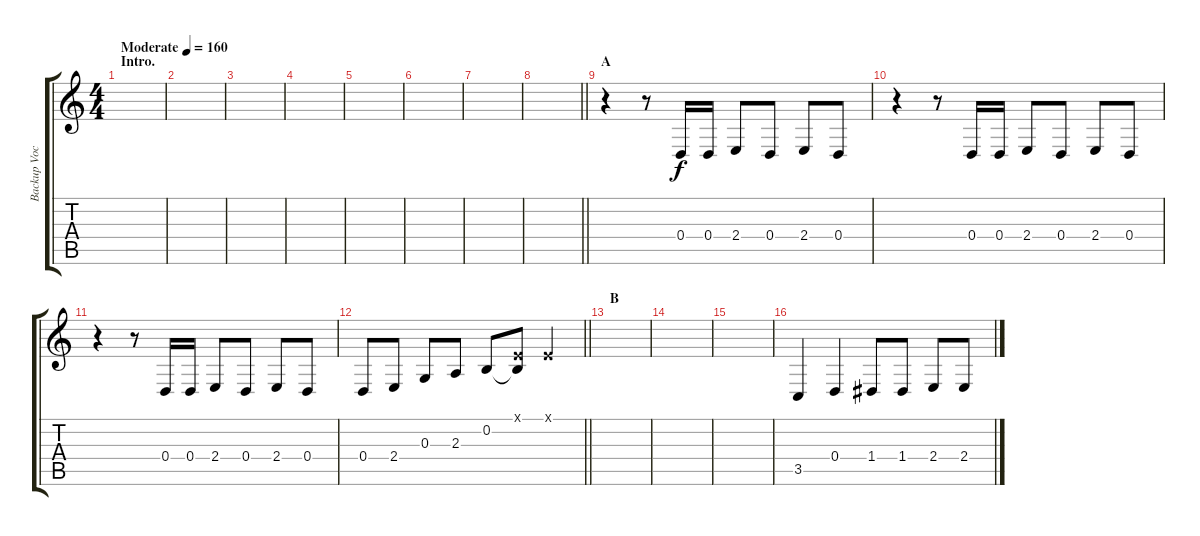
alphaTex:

\track ("Backup Vocals" "Backup Voc") {instrument altosax}
\staff {score tabs}
\tuning (E4 B3 G3 D3 A2 E2) {hide}
\ts (4 4)
\section ("" "Intro.")
\tempo (160 "Moderate")
\clef g2
\ks c
|
|
|
|
|
|
|
\barLineRight lightlight
|
\section ("" "A")
r.4 r.8 0.4.16 0.4.16 2.4.8 0.4.8 2.4.8 0.4.8 |
r.4 r.8 0.4.16 0.4.16 2.4.8 0.4.8 2.4.8 0.4.8 |
r.4 r.8 0.4.16 0.4.16 2.4.8 0.4.8 2.4.8 0.4.8 |
\barLineRight lightlight
0.4.8 2.4.8 0.3.8 2.3.8 0.2.8 (0.1{x} 0.2{t}).8 0.1{x}.4 |
\section ("" "B")
|
|
|
3.5.4 0.4.4 1.4.8 1.4.8 2.4.8 2.4.8
